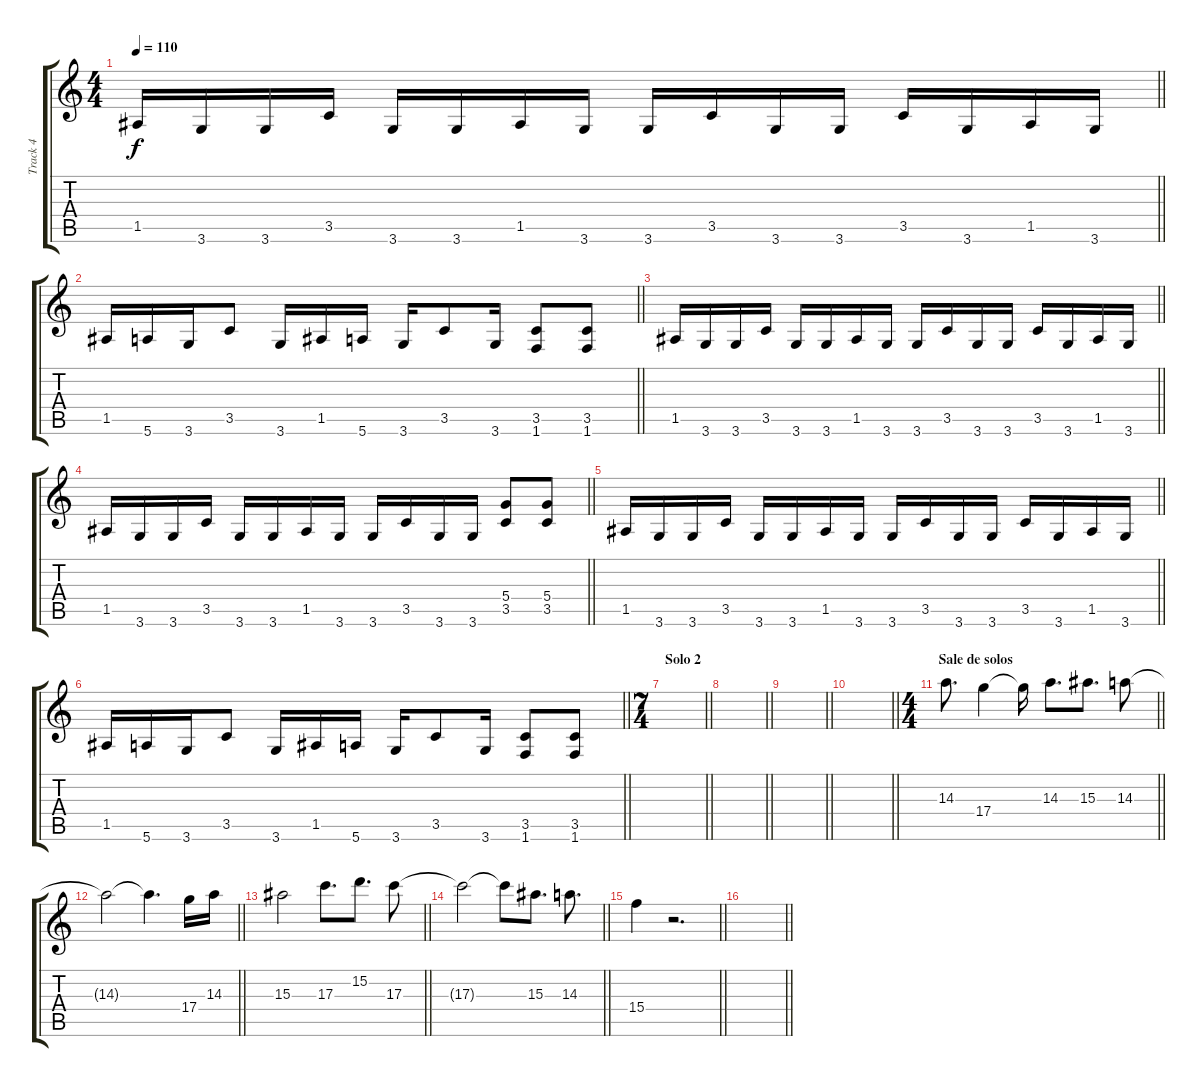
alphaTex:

\track ("Track 4" "Track 4") {instrument distortionguitar}
\staff {score tabs}
\tuning (E4 B3 G3 D3 A2 E2) {hide}
\ts (4 4)
\tempo 110
\clef g2
\barLineRight lightlight
\ks c
1.5.16{dy f} 3.6.16 3.6.16 3.5.16 3.6.16 3.6.16 1.5.16 3.6.16 3.6.16 3.5.16 3.6.16 3.6.16 3.5.16 3.6.16 1.5.16 3.6.16 |
\barLineRight lightlight
1.5.16 5.6.16 3.6.16 3.5.8 3.6.16 1.5.16 5.6.16 3.6.16 3.5.8 3.6.16 (3.5 1.6).8 (3.5 1.6).8 |
\barLineRight lightlight
1.5.16 3.6.16 3.6.16 3.5.16 3.6.16 3.6.16 1.5.16 3.6.16 3.6.16 3.5.16 3.6.16 3.6.16 3.5.16 3.6.16 1.5.16 3.6.16 |
\barLineRight lightlight
1.5.16 3.6.16 3.6.16 3.5.16 3.6.16 3.6.16 1.5.16 3.6.16 3.6.16 3.5.16 3.6.16 3.6.16 (5.4 3.5).8 (5.4 3.5).8 |
\barLineRight lightlight
1.5.16 3.6.16 3.6.16 3.5.16 3.6.16 3.6.16 1.5.16 3.6.16 3.6.16 3.5.16 3.6.16 3.6.16 3.5.16 3.6.16 1.5.16 3.6.16 |
\barLineRight lightlight
1.5.16 5.6.16 3.6.16 3.5.8 3.6.16 1.5.16 5.6.16 3.6.16 3.5.8 3.6.16 (3.5 1.6).8 (3.5 1.6).8 |
\ts (7 4)
\section ("" "Solo 2")
\barLineRight lightlight
|
\barLineRight lightlight
|
\barLineRight lightlight
|
\barLineRight lightlight
|
\ts (4 4)
\section ("" "Sale de solos")
\barLineRight lightlight
14.3.8{d} 17.4.4 17.4{t}.16 14.3.8{d} 15.3.8{d} 14.3.8 |
\barLineRight lightlight
14.3{t}.2 14.3{t}.4{d} 17.4.16 14.3.16 |
\barLineRight lightlight
15.3.2 17.3.8{d} 15.2.8{d} 17.3.8 |
\barLineRight lightlight
17.3{t}.2 17.3{t}.8 15.3.8{d} 14.3.8{d} |
\barLineRight lightlight
15.4.4 r.2{d} |
\barLineRight lightlight
